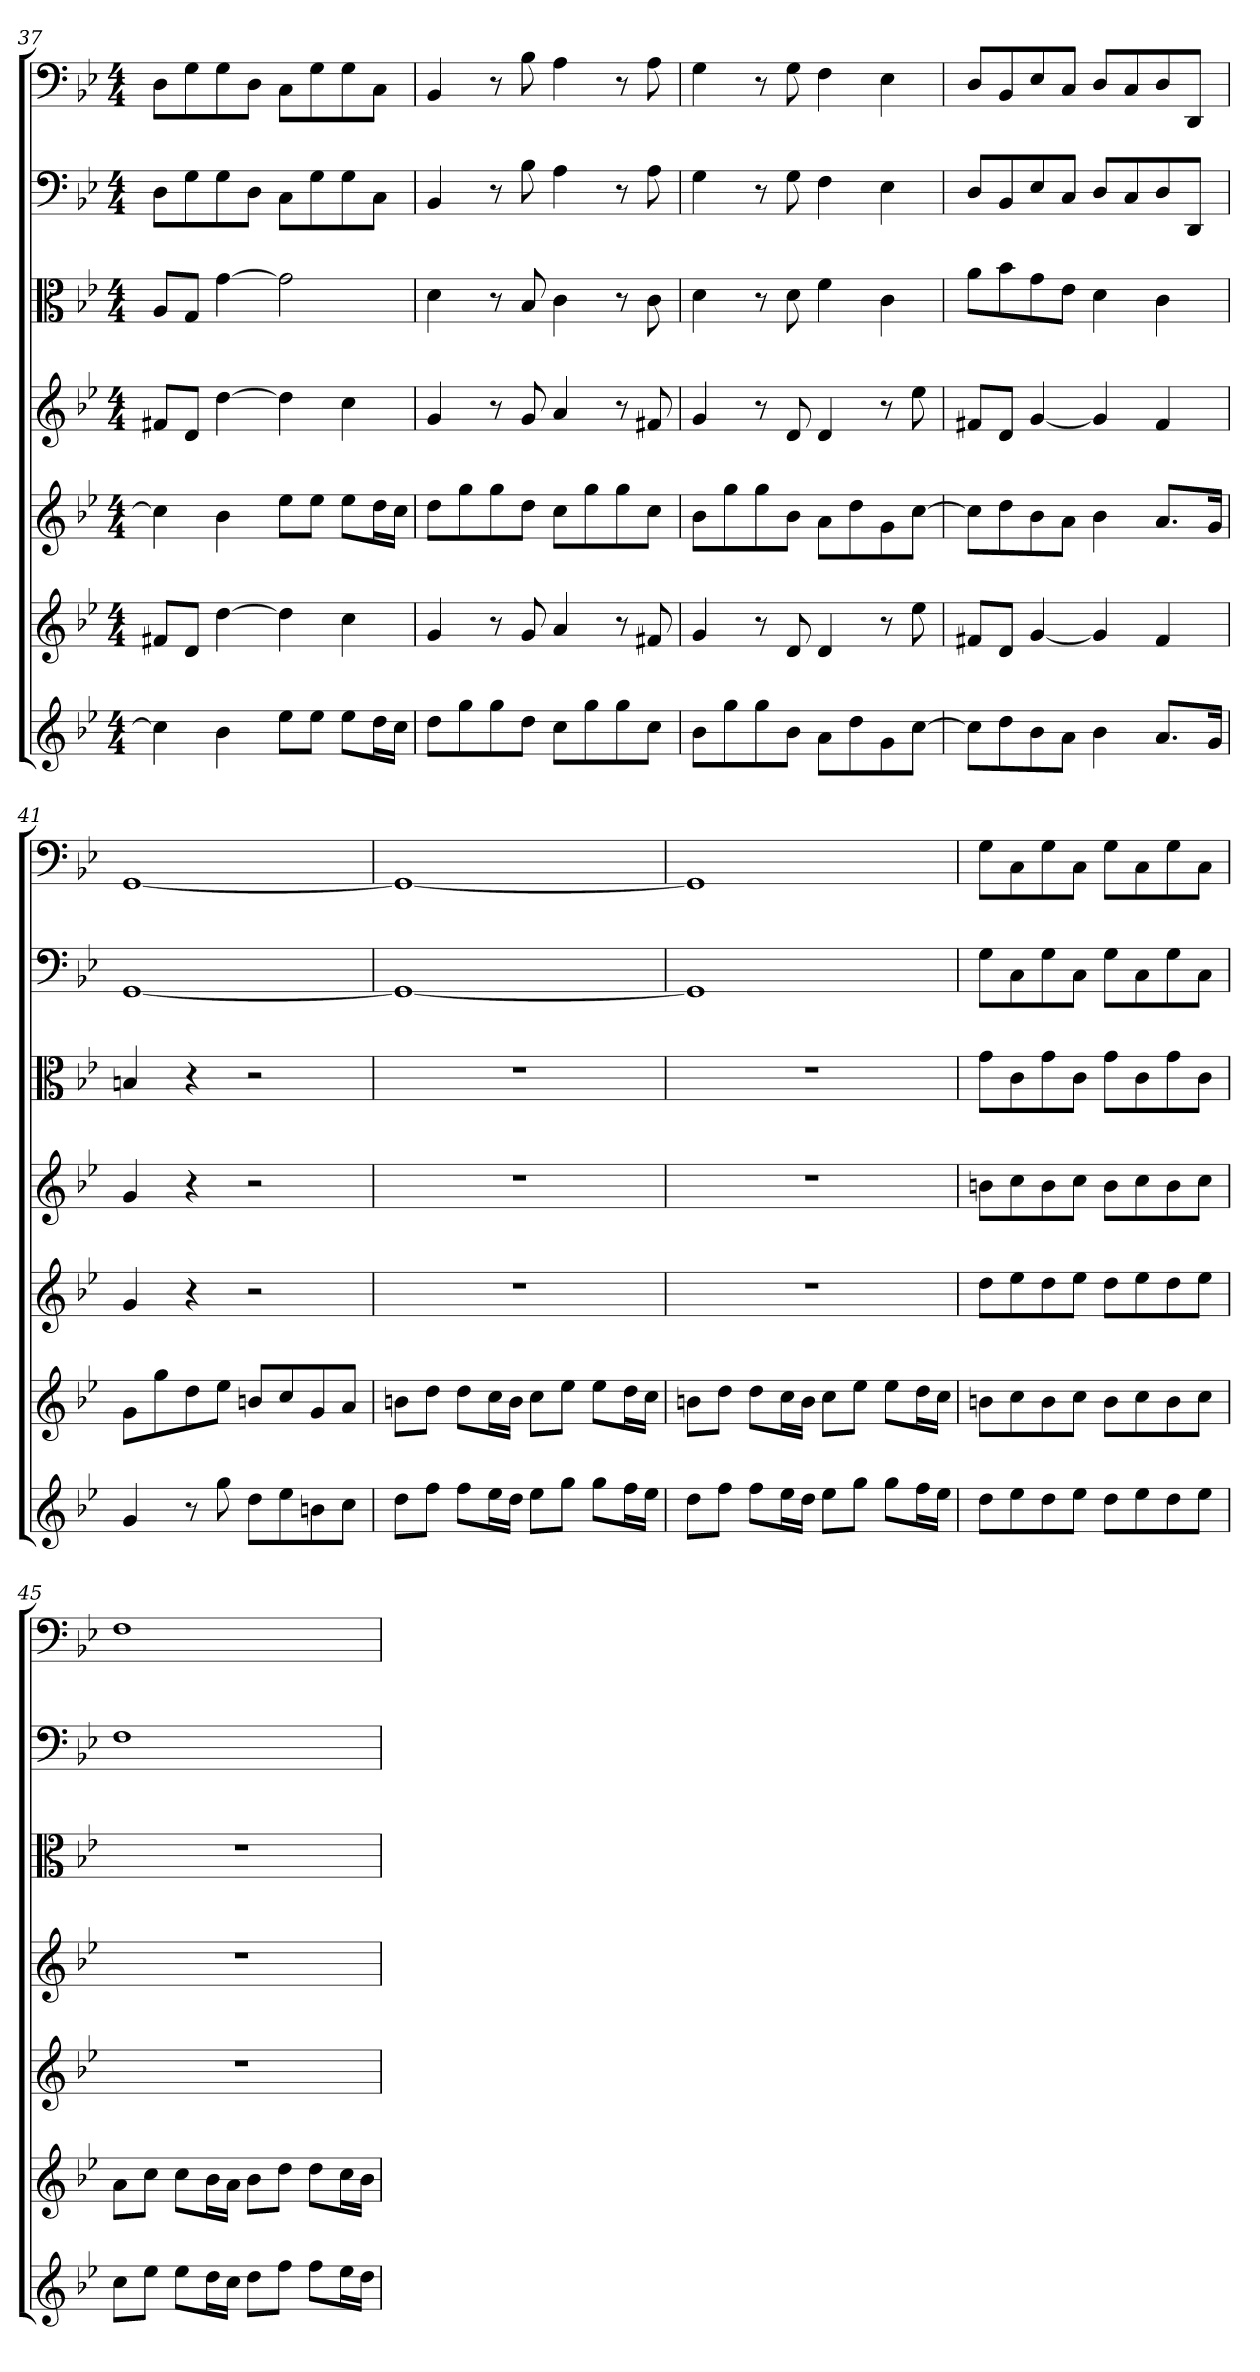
**kern	**kern	**kern	**kern	**kern	**kern	**kern
*part7	*part6	*part5	*part4	*part3	*part2	*part1
*staff7	*staff6	*staff5	*staff4	*staff3	*staff2	*staff1
*clefG2	*clefG2	*clefG2	*clefG2	*clefC3	*clefF4	*clefF4
*k[b-e-]	*k[b-e-]	*k[b-e-]	*k[b-e-]	*k[b-e-]	*k[b-e-]	*k[b-e-]
*B-:	*B-:	*B-:	*B-:	*B-:	*B-:	*B-:
*M4/4	*M4/4	*M4/4	*M4/4	*M4/4	*M4/4	*M4/4
=37	=37	=37	=37	=37	=37	=37
4cc\]	8f#X/L	4cc\]	8f#X/L	8A/L	8D\L	8D\L
.	8d/J	.	8d/J	8G/J	8G\	8G\
4b-\	[4dd\	4b-\	[4dd\	[4g\	8G\	8G\
.	.	.	.	.	8D\J	8D\J
8ee-\L	4dd\]	8ee-\L	4dd\]	2g\]	8C\L	8C\L
8ee-\J	.	8ee-\J	.	.	8G\	8G\
8ee-\L	4cc\	8ee-\L	4cc\	.	8G\	8G\
16dd\L	.	16dd\L	.	.	8C\J	8C\J
16cc\JJ	.	16cc\JJ	.	.	.	.
=38	=38	=38	=38	=38	=38	=38
8dd\L	4g/	8dd\L	4g/	4d\	4BB-/	4BB-/
8gg\	.	8gg\	.	.	.	.
8gg\	8r	8gg\	8r	8r	8r	8r
8dd\J	8g/	8dd\J	8g/	8B-/	8B-\	8B-\
8cc\L	4a/	8cc\L	4a/	4c\	4A\	4A\
8gg\	.	8gg\	.	.	.	.
8gg\	8r	8gg\	8r	8r	8r	8r
8cc\J	8f#X/	8cc\J	8f#X/	8c\	8A\	8A\
=39	=39	=39	=39	=39	=39	=39
8b-\L	4g/	8b-\L	4g/	4d\	4G\	4G\
8gg\	.	8gg\	.	.	.	.
8gg\	8r	8gg\	8r	8r	8r	8r
8b-\J	8d/	8b-\J	8d/	8d\	8G\	8G\
8a\L	4d/	8a\L	4d/	4f\	4F\	4F\
8dd\	.	8dd\	.	.	.	.
8g\	8r	8g\	8r	4c\	4E-\	4E-\
[8cc\J	8ee-\	[8cc\J	8ee-\	.	.	.
=40	=40	=40	=40	=40	=40	=40
8cc\L]	8f#X/L	8cc\L]	8f#X/L	8a\L	8D/L	8D/L
8dd\	8d/J	8dd\	8d/J	8b-\	8BB-/	8BB-/
8b-\	[4g/	8b-\	[4g/	8g\	8E-/	8E-/
8a\J	.	8a\J	.	8e-\J	8C/J	8C/J
4b-\	4g/]	4b-\	4g/]	4d\	8D/L	8D/L
.	.	.	.	.	8C/	8C/
8.a/L	4f#/	8.a/L	4f#/	4c\	8D/	8D/
.	.	.	.	.	8DD/J	8DD/J
16g/Jk	.	16g/Jk	.	.	.	.
=41	=41	=41	=41	=41	=41	=41
4g/	8g\L	4g/	4g/	4Bn/	[1GG/	[1GG/
.	8gg\	.	.	.	.	.
8r	8dd\	4r	4r	4r	.	.
8gg\	8ee-\J	.	.	.	.	.
8dd\L	8bn/L	2r	2r	2r	.	.
8ee-\	8cc/	.	.	.	.	.
8bn\	8g/	.	.	.	.	.
8cc\J	8a/J	.	.	.	.	.
=42	=42	=42	=42	=42	=42	=42
8dd\L	8bn\L	1r	1r	1r	1GG/_	1GG/_
8ff\J	8dd\J	.	.	.	.	.
8ff\L	8dd\L	.	.	.	.	.
16ee-\L	16cc\L	.	.	.	.	.
16dd\JJ	16b\JJ	.	.	.	.	.
8ee-\L	8cc\L	.	.	.	.	.
8gg\J	8ee-\J	.	.	.	.	.
8gg\L	8ee-\L	.	.	.	.	.
16ff\L	16dd\L	.	.	.	.	.
16ee-\JJ	16cc\JJ	.	.	.	.	.
=43	=43	=43	=43	=43	=43	=43
8dd\L	8bn\L	1r	1r	1r	1GG/]	1GG/]
8ff\J	8dd\J	.	.	.	.	.
8ff\L	8dd\L	.	.	.	.	.
16ee-\L	16cc\L	.	.	.	.	.
16dd\JJ	16b\JJ	.	.	.	.	.
8ee-\L	8cc\L	.	.	.	.	.
8gg\J	8ee-\J	.	.	.	.	.
8gg\L	8ee-\L	.	.	.	.	.
16ff\L	16dd\L	.	.	.	.	.
16ee-\JJ	16cc\JJ	.	.	.	.	.
=44	=44	=44	=44	=44	=44	=44
8dd\L	8bn\L	8dd\L	8bn\L	8g\L	8G\L	8G\L
8ee-\	8cc\	8ee-\	8cc\	8c\	8C\	8C\
8dd\	8b\	8dd\	8b\	8g\	8G\	8G\
8ee-\J	8cc\J	8ee-\J	8cc\J	8c\J	8C\J	8C\J
8dd\L	8b\L	8dd\L	8b\L	8g\L	8G\L	8G\L
8ee-\	8cc\	8ee-\	8cc\	8c\	8C\	8C\
8dd\	8b\	8dd\	8b\	8g\	8G\	8G\
8ee-\J	8cc\J	8ee-\J	8cc\J	8c\J	8C\J	8C\J
=45	=45	=45	=45	=45	=45	=45
8cc\L	8a\L	1r	1r	1r	1F\	1F\
8ee-\J	8cc\J	.	.	.	.	.
8ee-\L	8cc\L	.	.	.	.	.
16dd\L	16b-\L	.	.	.	.	.
16cc\JJ	16a\JJ	.	.	.	.	.
8dd\L	8b-\L	.	.	.	.	.
8ff\J	8dd\J	.	.	.	.	.
8ff\L	8dd\L	.	.	.	.	.
16ee-\L	16cc\L	.	.	.	.	.
16dd\JJ	16b-\JJ	.	.	.	.	.
=	=	=	=	=	=	=
*-	*-	*-	*-	*-	*-	*-
